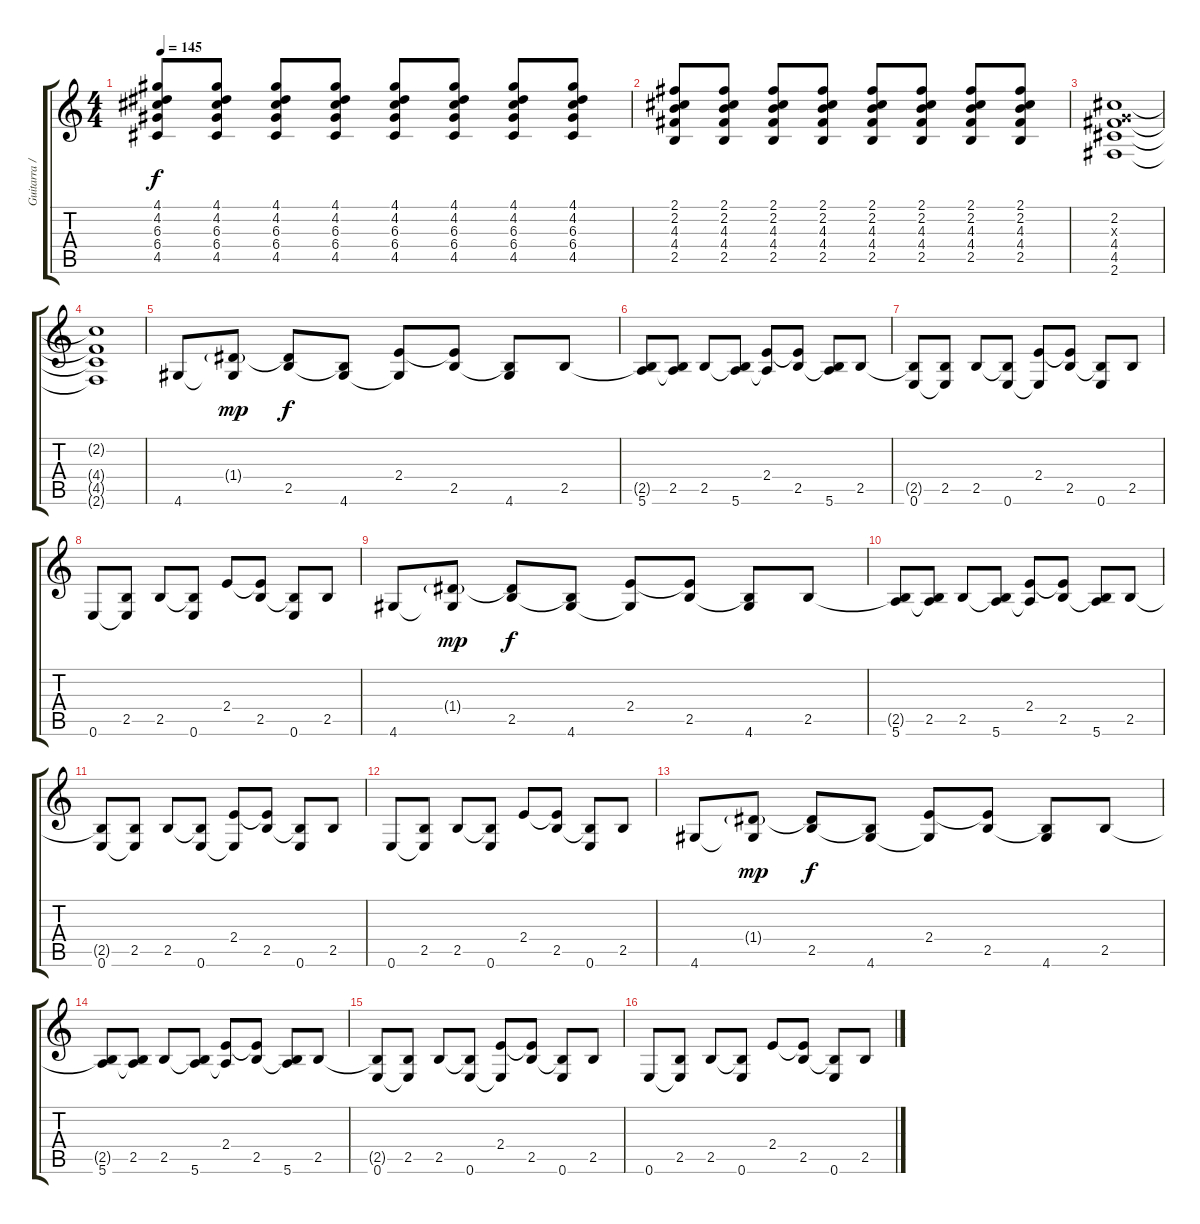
\track ("Guitarra / Violão" "Guitarra /") {instrument acousticguitarsteel}
\staff {score tabs}
\tuning (E4 B3 G3 D3 A2 E2) {hide}
\ts (4 4)
\tempo 145
\clef g2
\ks c
(4.1 4.2 6.3 6.4 4.5).8{dy f volume 10 instrument distortionguitar} (4.1 4.2 6.3 6.4 4.5).8 (4.1 4.2 6.3 6.4 4.5).8 (4.1 4.2 6.3 6.4 4.5).8 (4.1 4.2 6.3 6.4 4.5).8 (4.1 4.2 6.3 6.4 4.5).8 (4.1 4.2 6.3 6.4 4.5).8 (4.1 4.2 6.3 6.4 4.5).8 |
(2.1 2.2 4.3 4.4 2.5).8 (2.1 2.2 4.3 4.4 2.5).8 (2.1 2.2 4.3 4.4 2.5).8 (2.1 2.2 4.3 4.4 2.5).8 (2.1 2.2 4.3 4.4 2.5).8 (2.1 2.2 4.3 4.4 2.5).8 (2.1 2.2 4.3 4.4 2.5).8 (2.1 2.2 4.3 4.4 2.5).8 |
(2.2 0.3{x} 4.4 4.5 2.6).1 |
(2.2{t} 4.4{t} 4.5{t} 2.6{t}).1 |
4.6.8{volume 11 instrument acousticguitarsteel} (1.4{g} 4.6{t}).8{dy mp} (1.4{t} 2.5).8{dy f} (2.5{t} 4.6).8 (2.4 4.6{t}).8 (2.4{t} 2.5).8 (2.5{t} 4.6).8 2.5.8 |
(2.5{t} 5.6).8 (2.5 5.6{t}).8 2.5.8 (2.5{t} 5.6).8 (2.4 5.6{t}).8 (2.4{t} 2.5).8 (2.5{t} 5.6).8 2.5.8 |
(2.5{t} 0.6).8 (2.5 0.6{t}).8 2.5.8 (2.5{t} 0.6).8 (2.4 0.6{t}).8 (2.4{t} 2.5).8 (2.5{t} 0.6).8 2.5.8 |
0.6.8 (2.5 0.6{t}).8 2.5.8 (2.5{t} 0.6).8 2.4.8 (2.4{t} 2.5).8 (2.5{t} 0.6).8 2.5.8 |
4.6.8 (1.4{g} 4.6{t}).8{dy mp} (1.4{t} 2.5).8{dy f} (2.5{t} 4.6).8 (2.4 4.6{t}).8 (2.4{t} 2.5).8 (2.5{t} 4.6).8 2.5.8 |
(2.5{t} 5.6).8 (2.5 5.6{t}).8 2.5.8 (2.5{t} 5.6).8 (2.4 5.6{t}).8 (2.4{t} 2.5).8 (2.5{t} 5.6).8 2.5.8 |
(2.5{t} 0.6).8 (2.5 0.6{t}).8 2.5.8 (2.5{t} 0.6).8 (2.4 0.6{t}).8 (2.4{t} 2.5).8 (2.5{t} 0.6).8 2.5.8 |
0.6.8 (2.5 0.6{t}).8 2.5.8 (2.5{t} 0.6).8 2.4.8 (2.4{t} 2.5).8 (2.5{t} 0.6).8 2.5.8 |
4.6.8 (1.4{g} 4.6{t}).8{dy mp} (1.4{t} 2.5).8{dy f} (2.5{t} 4.6).8 (2.4 4.6{t}).8 (2.4{t} 2.5).8 (2.5{t} 4.6).8 2.5.8 |
(2.5{t} 5.6).8 (2.5 5.6{t}).8 2.5.8 (2.5{t} 5.6).8 (2.4 5.6{t}).8 (2.4{t} 2.5).8 (2.5{t} 5.6).8 2.5.8 |
(2.5{t} 0.6).8 (2.5 0.6{t}).8 2.5.8 (2.5{t} 0.6).8 (2.4 0.6{t}).8 (2.4{t} 2.5).8 (2.5{t} 0.6).8 2.5.8 |
0.6.8 (2.5 0.6{t}).8 2.5.8 (2.5{t} 0.6).8 2.4.8 (2.4{t} 2.5).8 (2.5{t} 0.6).8 2.5.8
